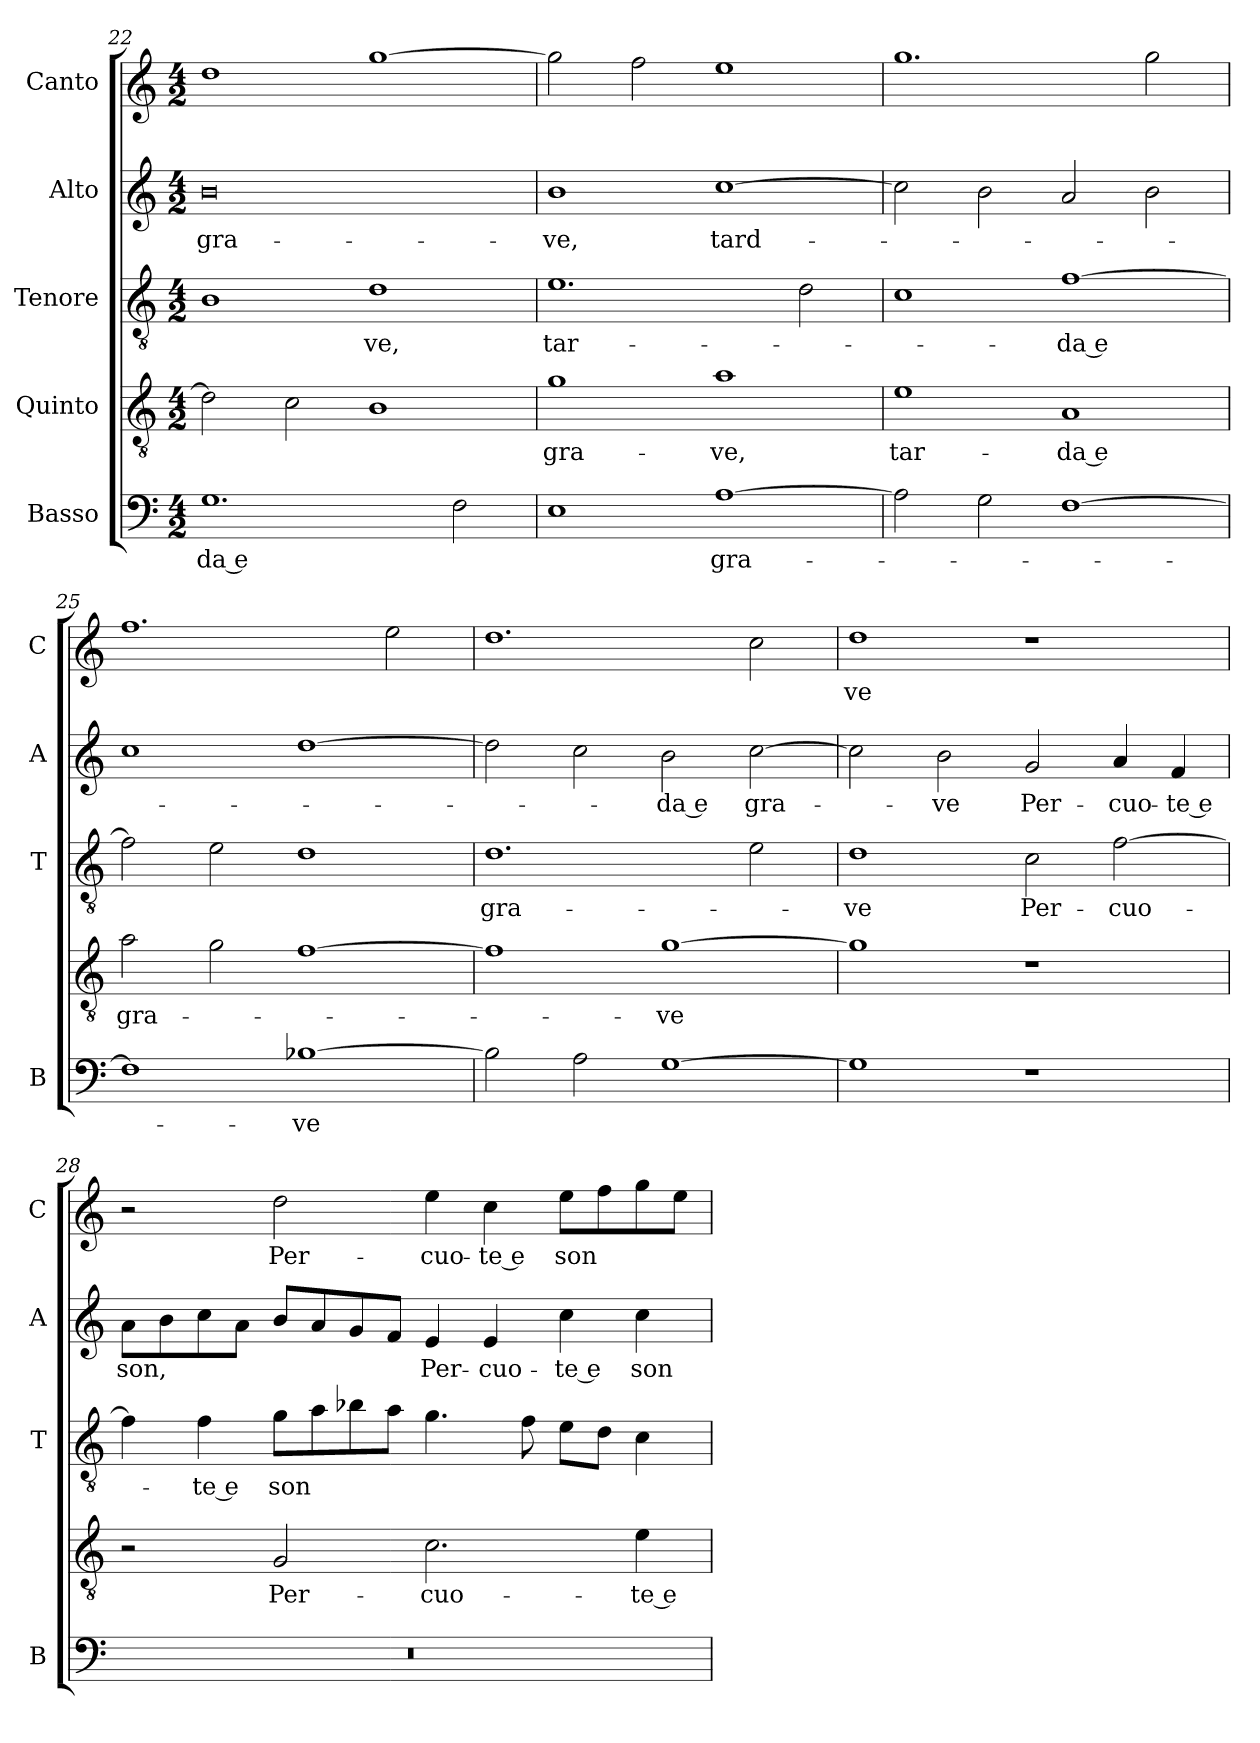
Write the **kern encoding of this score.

**kern	**text	**kern	**text	**kern	**text	**kern	**text	**kern	**text
*part5	*part5	*part4	*part4	*part3	*part3	*part2	*part2	*part1	*part1
*staff5	*staff5	*staff4	*staff4	*staff3	*staff3	*staff2	*staff2	*staff1	*staff1
*I"Basso	*	*I"Quinto	*	*I"Tenore	*	*I"Alto	*	*I"Canto	*
*I'B	*	*	*	*I'T	*	*I'A	*	*I'C	*
*clefF4	*	*clefGv2	*	*clefGv2	*	*clefG2	*	*clefG2	*
*k[]	*	*k[]	*	*k[]	*	*k[]	*	*k[]	*
*C:	*	*C:	*	*C:	*	*C:	*	*C:	*
*M4/2	*	*M4/2	*	*M4/2	*	*M4/2	*	*M4/2	*
=22	=22	=22	=22	=22	=22	=22	=22	=22	=22
1.G	-da e	2d]	.	1B	.	0b	gra-	1dd	.
.	.	2c	.	.	.	.	.	.	.
.	.	1B	.	1d	-ve,	.	.	[1gg	.
2F	.	.	.	.	.	.	.	.	.
=23	=23	=23	=23	=23	=23	=23	=23	=23	=23
1E	.	1g	gra-	1.e	tar-	1b	-ve,	2gg]	.
.	.	.	.	.	.	.	.	2ff	.
[1A	gra-	1a	-ve,	.	.	[1cc	tard-	1ee	.
.	.	.	.	2d	.	.	.	.	.
=24	=24	=24	=24	=24	=24	=24	=24	=24	=24
2A]	.	1e	tar-	1c	.	2cc]	.	1.gg	.
2G	.	.	.	.	.	2b	.	.	.
[1F	.	1A	-da e	[1f	-da e	2a	.	.	.
.	.	.	.	.	.	2b	.	2gg	.
=25	=25	=25	=25	=25	=25	=25	=25	=25	=25
1F]	.	2a	gra-	2f]	.	1cc	.	1.ff	.
.	.	2g	.	2e	.	.	.	.	.
[1B-X	-ve	[1f	.	1d	.	[1dd	.	.	.
.	.	.	.	.	.	.	.	2ee	.
=26	=26	=26	=26	=26	=26	=26	=26	=26	=26
2B-]	.	1f]	.	1.d	gra-	2dd]	.	1.dd	.
2A	.	.	.	.	.	2cc	.	.	.
[1G	.	[1g	-ve	.	.	2b	-da e	.	.
.	.	.	.	2e	.	[2cc	gra-	2cc	.
=27	=27	=27	=27	=27	=27	=27	=27	=27	=27
1G]	.	1g]	.	1d	-ve	2cc]	.	1dd	-ve
.	.	.	.	.	.	2b	-ve	.	.
1r	.	1r	.	2c	Per-	2g	Per-	1r	.
.	.	.	.	[2f	-cuo-	4a	-cuo-	.	.
.	.	.	.	.	.	4f	-te e	.	.
=28	=28	=28	=28	=28	=28	=28	=28	=28	=28
0r	.	2r	.	4f]	.	8aL	son,	2r	.
.	.	.	.	.	.	8b	.	.	.
.	.	.	.	4f	-te e	8cc	.	.	.
.	.	.	.	.	.	8aJ	.	.	.
.	.	2G	Per-	8gL	son	8bL	.	2dd	Per-
.	.	.	.	8a	.	8a	.	.	.
.	.	.	.	8b-X	.	8g	.	.	.
.	.	.	.	8aJ	.	8fJ	.	.	.
.	.	2.c	-cuo-	4.g	.	4e	Per-	4ee	-cuo-
.	.	.	.	.	.	4e	-cuo-	4cc	-te e
.	.	.	.	8f	.	.	.	.	.
.	.	.	.	8eL	.	4cc	-te e	8eeL	son
.	.	.	.	8dJ	.	.	.	8ff	.
.	.	4e	-te e	4c	.	4cc	son	8gg	.
.	.	.	.	.	.	.	.	8eeJ	.
=	=	=	=	=	=	=	=	=	=
*-	*-	*-	*-	*-	*-	*-	*-	*-	*-
